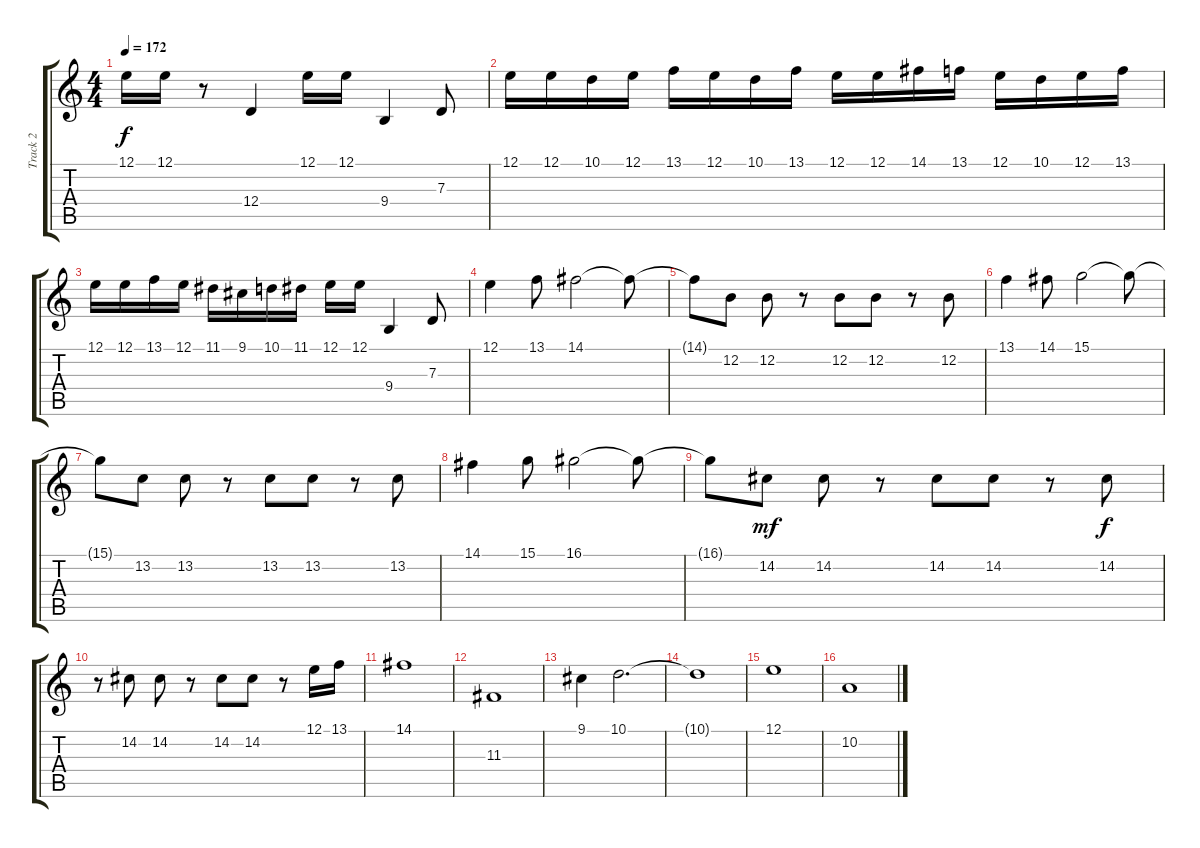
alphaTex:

\track ("Track 2" "Track 2") {instrument lead8bassandlead}
\staff {score tabs}
\tuning (E4 B3 G3 D3 A2 E2) {hide}
\ts (4 4)
\tempo 172
\clef g2
\ks c
12.1.16{dy f} 12.1.16 r.8 12.4.4 12.1.16 12.1.16 9.4.4 7.3.8 |
12.1.16 12.1.16 10.1.16 12.1.16 13.1.16 12.1.16 10.1.16 13.1.16 12.1.16 12.1.16 14.1.16 13.1.16 12.1.16 10.1.16 12.1.16 13.1.16 |
12.1.16 12.1.16 13.1.16 12.1.16 11.1.16 9.1.16 10.1.16 11.1.16 12.1.16 12.1.16 9.4.4 7.3.8 |
12.1.4{volume 15} 13.1.8{volume 15} 14.1.2 14.1{t}.8 |
14.1{t}.8 12.2.8{volume 15} 12.2.8 r.8 12.2.8 12.2.8 r.8 12.2.8 |
13.1.4{volume 15} 14.1.8{volume 15} 15.1.2 15.1{t}.8 |
15.1{t}.8 13.2.8{volume 15} 13.2.8 r.8 13.2.8 13.2.8 r.8 13.2.8 |
14.1.4{volume 15} 15.1.8{volume 15} 16.1.2 16.1{t}.8 |
16.1{t}.8 14.2.8{dy mf volume 14} 14.2.8 r.8 14.2.8 14.2.8 r.8 14.2.8{dy f} |
r.8 14.2.8 14.2.8 r.8 14.2.8 14.2.8 r.8 12.1.16 13.1.16 |
14.1.1 |
11.3.1{volume 6} |
9.1.4{volume 14} 10.1.2{d} |
10.1{t}.1 |
12.1.1{volume 14} |
10.2.1{volume 15}
